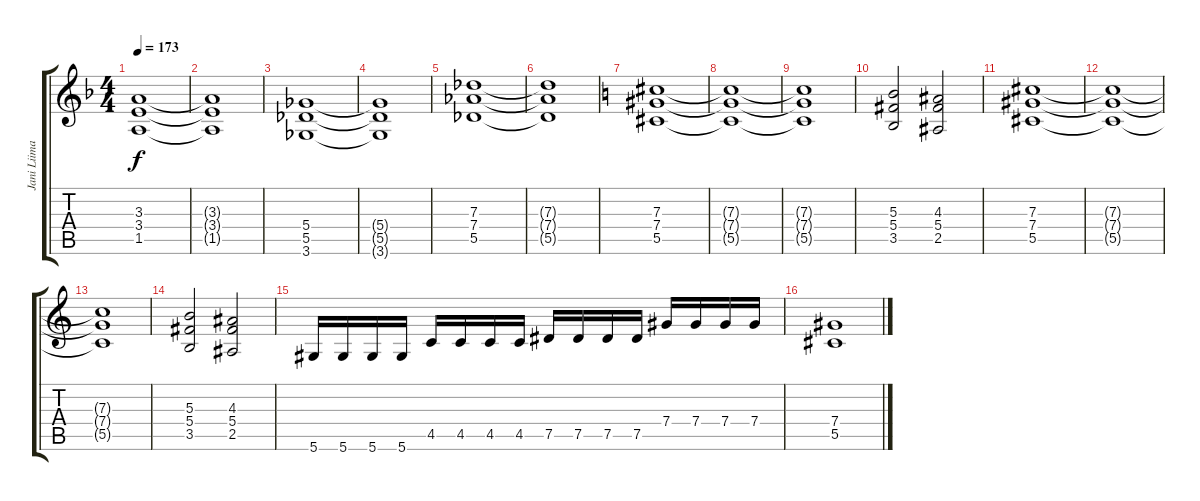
\track ("Jani Liimatainen - Guitar II" "Jani Liima") {instrument distortionguitar}
\staff {score tabs}
\tuning (Eb4 Bb3 Gb3 Db3 Ab2 Eb2) {hide}
\ts (4 4)
\tempo 173
\clef g2
\ks dminor
(3.3 3.4 1.5).1{dy f} |
(3.3{t} 3.4{t} 1.5{t}).1 |
(5.4 5.5 3.6).1 |
(5.4{t} 5.5{t} 3.6{t}).1 |
(7.3 7.4 5.5).1 |
(7.3{t} 7.4{t} 5.5{t}).1 |
\ks c
(7.3 7.4 5.5).1 |
(7.3{t} 7.4{t} 5.5{t}).1 |
(7.3{t} 7.4{t} 5.5{t}).1 |
(5.3 5.4 3.5).2 (4.3 5.4 2.5).2 |
(7.3 7.4 5.5).1 |
(7.3{t} 7.4{t} 5.5{t}).1 |
(7.3{t} 7.4{t} 5.5{t}).1 |
(5.3 5.4 3.5).2 (4.3 5.4 2.5).2 |
5.6.16 5.6.16 5.6.16 5.6.16 4.5.16 4.5.16 4.5.16 4.5.16 7.5.16 7.5.16 7.5.16 7.5.16 7.4.16 7.4.16 7.4.16 7.4.16 |
(7.4 5.5).1
